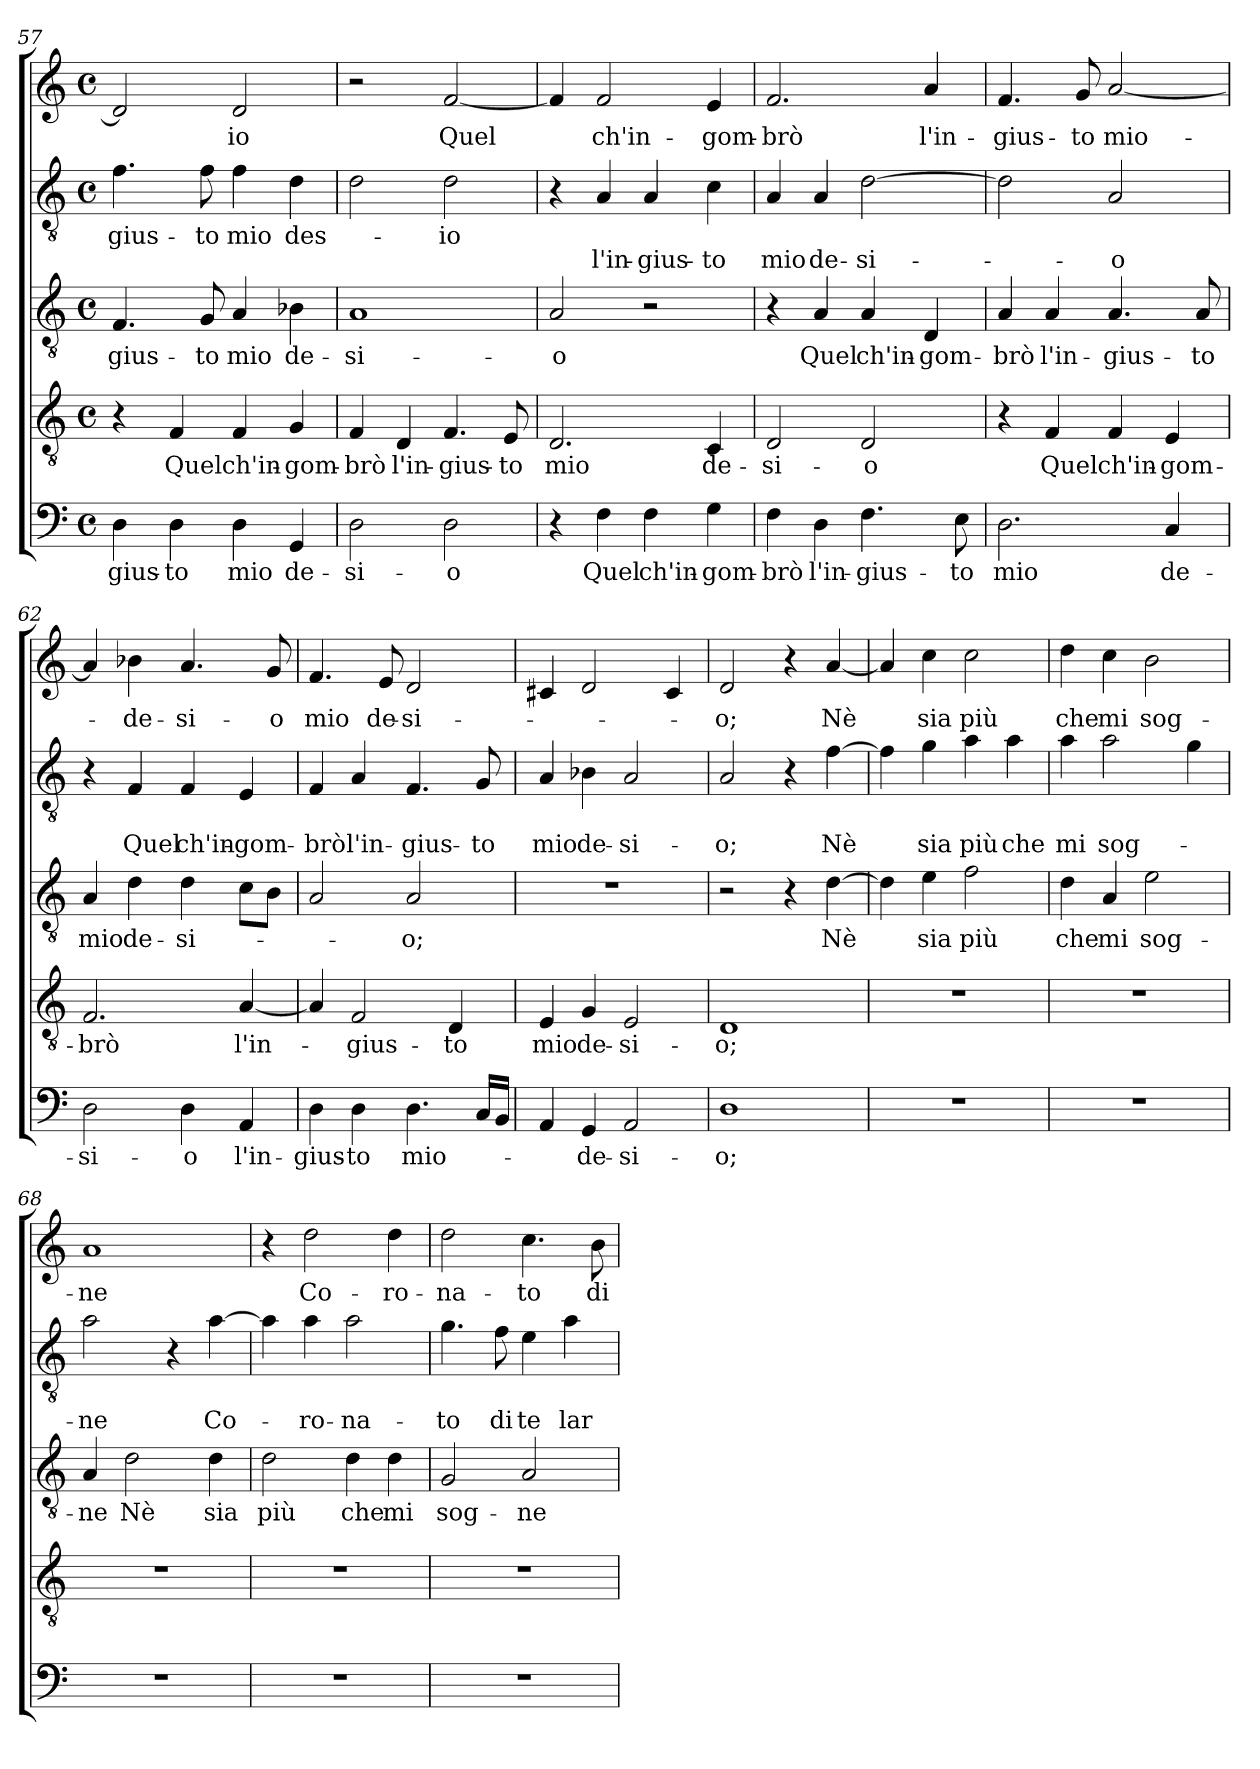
**kern	**text	**kern	**text	**kern	**text	**kern	**text	**text	**kern	**text
*part5	*part5	*part4	*part4	*part3	*part3	*part2	*part2	*part2	*part1	*part1
*staff5	*staff5	*staff4	*staff4	*staff3	*staff3	*staff2	*staff2	*staff2	*staff1	*staff1
*clefF4	*	*clefGv2	*	*clefGv2	*	*clefGv2	*	*	*clefG2	*
*k[]	*	*k[]	*	*k[]	*	*k[]	*	*	*k[]	*
*C:	*	*C:	*	*C:	*	*C:	*	*	*C:	*
*M4/4	*	*M4/4	*	*M4/4	*	*M4/4	*	*	*M4/4	*
*met(c)	*	*met(c)	*	*met(c)	*	*met(c)	*	*	*met(c)	*
=57	=57	=57	=57	=57	=57	=57	=57	=57	=57	=57
4D\	-gius-	4r	.	4.F/	-gius-	4.f\	-gius-	.	2d/]	.
4D\	-to	4F/	Quel	.	.	.	.	.	.	.
.	.	.	.	8G/	-to	8f\	-to	.	.	.
4D\	mio	4F/	ch'in-	4A/	mio	4f\	mio	.	2d/	-io
4GG/	de-	4G/	-gom-	4B-X\	de-	4d\	des-	.	.	.
=58	=58	=58	=58	=58	=58	=58	=58	=58	=58	=58
2D\	-si-	4F/	-brò	1A	-si-	2d\	.	.	2r	.
.	.	4D/	l'in-	.	.	.	.	.	.	.
2D\	-o	4.F/	-gius-	.	.	2d\	-io	.	[2f/	Quel
.	.	8E/	-to	.	.	.	.	.	.	.
=59	=59	=59	=59	=59	=59	=59	=59	=59	=59	=59
4r	.	2.D/	mio	2A/	-o	4r	.	.	4f/]	.
4F\	Quel	.	.	.	.	4A/	.	l'in-	2f/	ch'in-
4F\	ch'in-	.	.	2r	.	4A/	.	-gius-	.	.
4G\	-gom-	4C/	de-	.	.	4c\	.	-to	4e/	-gom-
=60	=60	=60	=60	=60	=60	=60	=60	=60	=60	=60
4F\	-brò	2D/	-si-	4r	.	4A/	.	mio	2.f/	-brò
4D\	l'in-	.	.	4A/	Quel	4A/	.	de-	.	.
4.F\	-gius-	2D/	-o	4A/	ch'in-	[2d\	.	-si-	.	.
.	.	.	.	4D/	-gom-	.	.	.	4a/	l'in-
8E\	-to	.	.	.	.	.	.	.	.	.
!!LO:PB:g=z
=61	=61	=61	=61	=61	=61	=61	=61	=61	=61	=61
2.D\	mio	4r	.	4A/	-brò	2d\]	.	.	4.f/	-gius-
.	.	4F/	Quel	4A/	l'in-	.	.	.	.	.
.	.	.	.	.	.	.	.	.	8g/	-to
.	.	4F/	ch'in-	4.A/	-gius-	2A/	.	-o	[2a/	mio-
4C/	de-	4E/	-gom-	.	.	.	.	.	.	.
.	.	.	.	8A/	-to	.	.	.	.	.
=62	=62	=62	=62	=62	=62	=62	=62	=62	=62	=62
2D\	-si-	2.F/	-brò	4A/	mio	4r	.	.	4a/]	.
.	.	.	.	4d\	de-	4F/	.	Quel	4b-X\	-de-
4D\	-o	.	.	4d\	-si-	4F/	.	ch'in-	4.a/	-si-
4AA/	l'in-	[4A/	l'in-	8c\L	.	4E/	.	-gom-	.	.
.	.	.	.	8B\J	.	.	.	.	8g/	-o
=63	=63	=63	=63	=63	=63	=63	=63	=63	=63	=63
4D\	-gius-	4A/]	.	2A/	.	4F/	.	-brò	4.f/	mio
4D\	-to	2F/	-gius-	.	.	4A/	.	l'in-	.	.
.	.	.	.	.	.	.	.	.	8e/	de-
4.D\	mio-	.	.	2A/	-o;	4.F/	.	-gius-	2d/	-si-
.	.	4D/	-to	.	.	.	.	.	.	.
16C/LL	.	.	.	.	.	8G/	.	-to	.	.
16BB/JJ	.	.	.	.	.	.	.	.	.	.
=64	=64	=64	=64	=64	=64	=64	=64	=64	=64	=64
4AA/	.	4E/	mio	1r	.	4A/	.	mio	4c#X/	.
4GG/	-de-	4G/	de-	.	.	4B-X\	.	de-	2d/	.
2AA/	-si-	2E/	-si-	.	.	2A/	.	-si-	.	.
.	.	.	.	.	.	.	.	.	4c#/	.
=65	=65	=65	=65	=65	=65	=65	=65	=65	=65	=65
1D	-o;	1D	-o;	2r	.	2A/	.	-o;	2d/	-o;
.	.	.	.	4r	.	4r	.	.	4r	.
.	.	.	.	[4d\	Nè	[4f\	.	Nè	[4a/	Nè
=66	=66	=66	=66	=66	=66	=66	=66	=66	=66	=66
1r	.	1r	.	4d\]	.	4f\]	.	.	4a/]	.
.	.	.	.	4e\	sia	4g\	.	sia	4cc\	sia
.	.	.	.	2f\	più	4a\	.	più	2cc\	più
.	.	.	.	.	.	4a\	.	che	.	.
!!LO:LB:g=z
=67	=67	=67	=67	=67	=67	=67	=67	=67	=67	=67
1r	.	1r	.	4d\	che	4a\	.	mi	4dd\	che
.	.	.	.	4A/	mi	2a\	.	sog-	4cc\	mi
.	.	.	.	2e\	sog-	.	.	.	2b\	sog-
.	.	.	.	.	.	4g\	.	.	.	.
=68	=68	=68	=68	=68	=68	=68	=68	=68	=68	=68
1r	.	1r	.	4A/	-ne	2a\	.	-ne	1a	-ne
.	.	.	.	2d\	Nè	.	.	.	.	.
.	.	.	.	.	.	4r	.	.	.	.
.	.	.	.	4d\	sia	[4a\	.	Co-	.	.
=69	=69	=69	=69	=69	=69	=69	=69	=69	=69	=69
1r	.	1r	.	2d\	più	4a\]	.	.	4r	.
.	.	.	.	.	.	4a\	.	-ro-	2dd\	Co-
.	.	.	.	4d\	che	2a\	.	-na-	.	.
.	.	.	.	4d\	mi	.	.	.	4dd\	-ro-
=70	=70	=70	=70	=70	=70	=70	=70	=70	=70	=70
1r	.	1r	.	2G/	sog-	4.g\	.	-to	2dd\	-na-
.	.	.	.	.	.	8f\	.	di	.	.
.	.	.	.	2A/	-ne	4e\	.	te	4.cc\	-to
.	.	.	.	.	.	4a\	.	lar-	.	.
.	.	.	.	.	.	.	.	.	8b\	di
=	=	=	=	=	=	=	=	=	=	=
*-	*-	*-	*-	*-	*-	*-	*-	*-	*-	*-
